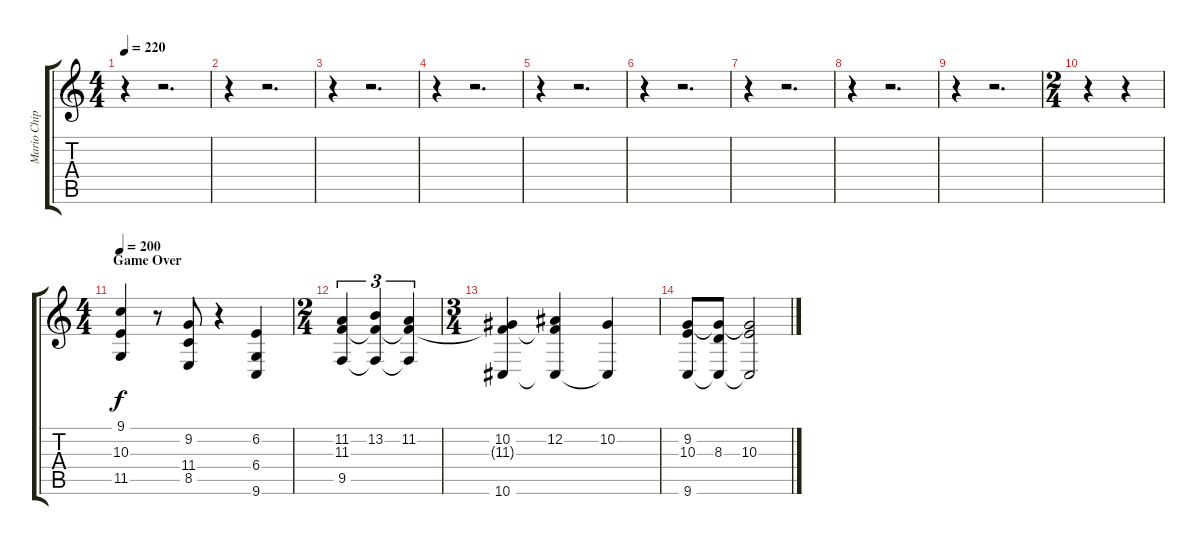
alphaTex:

\track ("Mario Chiptune Overdub" "Mario Chip") {instrument lead1square}
\staff {score tabs}
\tuning (Eb4 Bb3 Gb3 Db3 Ab2 Eb2) {hide}
\ts (4 4)
\tempo 220
\clef g2
\ks c
r.4{dy f} r.2{d} |
r.4 r.2{d} |
r.4 r.2{d} |
r.4 r.2{d} |
r.4 r.2{d} |
r.4 r.2{d} |
r.4 r.2{d} |
r.4 r.2{d} |
r.4 r.2{d} |
\ts (2 4)
r.4 r.4 |
\ts (4 4)
\section ("" "Game Over")
\tempo 200
(9.1 10.3 11.5).4 r.8 (9.2 11.4 8.5).8 r.4 (6.2 6.4 9.6).4 |
\ts (2 4)
(11.2 11.3 9.5).4{tu (3 2)} (13.2 11.3{t} 9.5{t}).4{tu (3 2)} (11.2 11.3{t} 9.5{t}).4{tu (3 2)} |
\ts (3 4)
(10.2 11.3{t} 10.6).4 (12.2 11.3{t} 10.6{t}).4 (10.2 10.6{t}).4 |
(9.2 10.3 9.6).8 (9.2{t} 8.3 9.6{t}).8 (9.2{t} 10.3 9.6{t}).2
